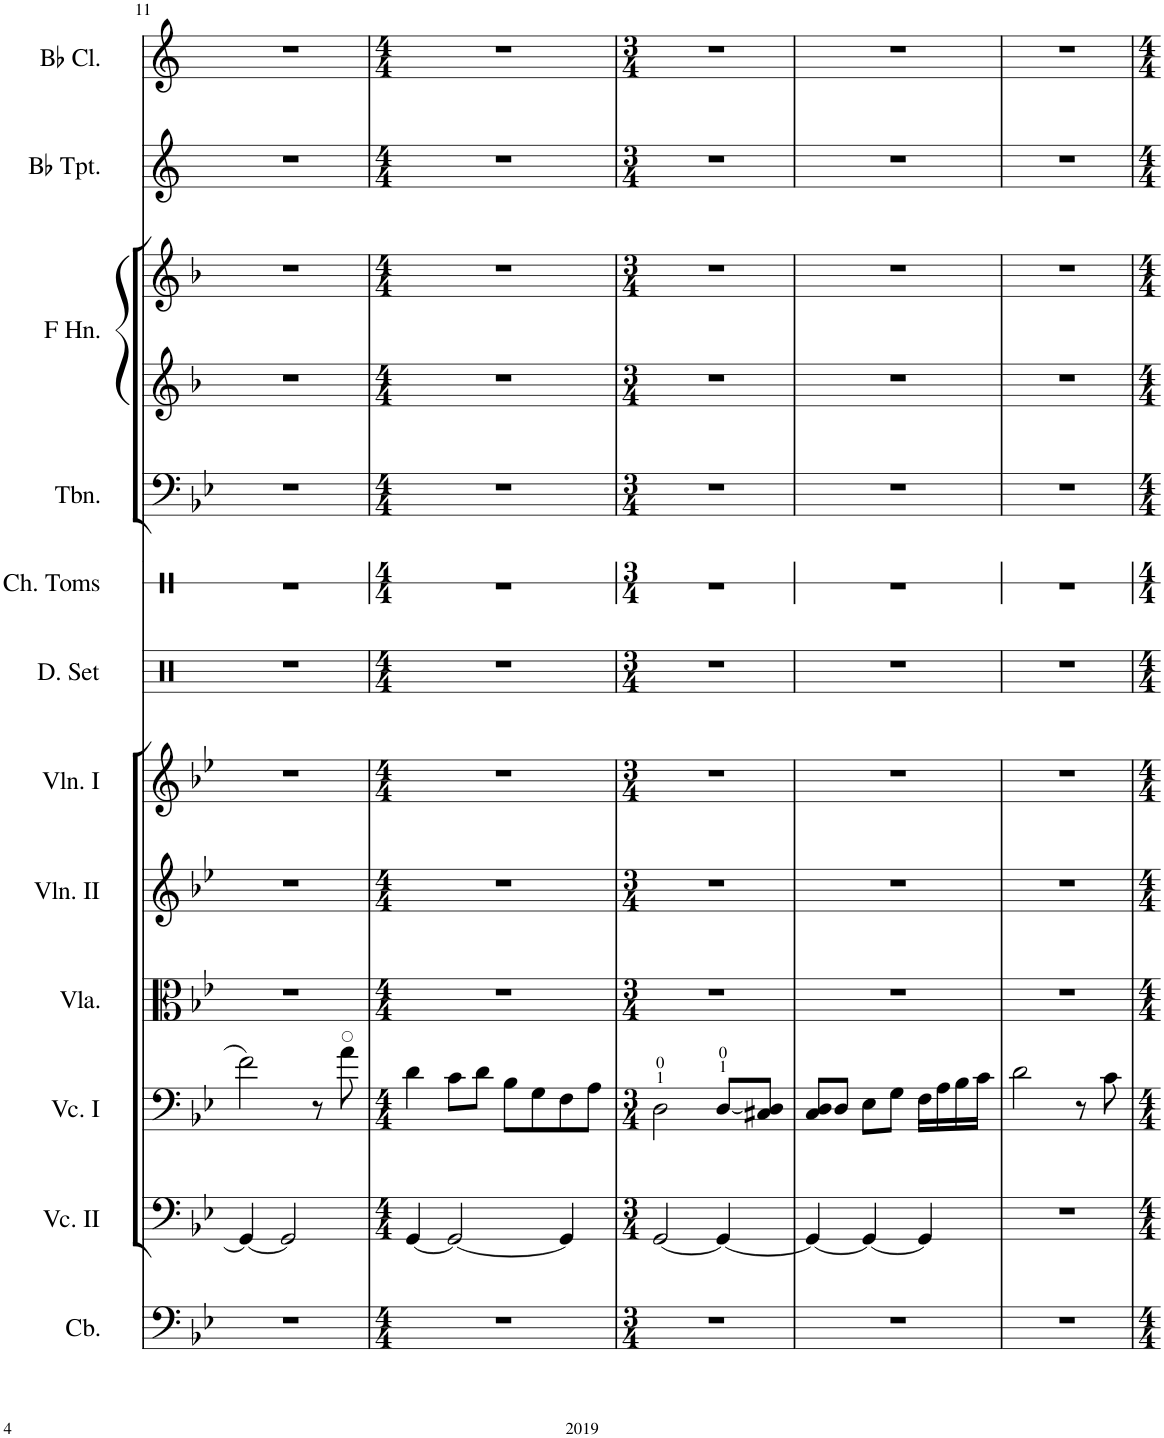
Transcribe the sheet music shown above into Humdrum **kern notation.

**kern	**kern	**kern	**kern	**kern	**kern	**kern	**kern	**kern	**kern	**kern	**kern	**kern
*part12	*part11	*part10	*part9	*part8	*part7	*part6	*part5	*part4	*part3	*part3	*part2	*part1
*staff13	*staff12	*staff11	*staff10	*staff9	*staff8	*staff7	*staff6	*staff5	*staff4	*staff3	*staff2	*staff1
*I"Contrabasses	*I"Violoncellos II	*I"Violoncellos I	*I"Violas	*I"Violins II	*I"Violins I	*I"Drumset	*I"Chinese Tom-Toms	*I"Trombone	*I"French Horn	*	*I"Trumpets in Bb	*I"Clarinets in Bb
*I'Cb.	*I'Vc. II	*I'Vc. I	*I'Vla.	*I'Vln. II	*I'Vln. I	*I'D. Set	*I'Ch. Toms	*I'Tbn.	*I'F Hn.	*	*	*
!!LO:PB:g=z
*clefF4	*clefF4	*clefF4	*clefC3	*clefG2	*clefG2	*clefX	*clefX	*clefF4	*clefG2	*clefG2	*clefG2	*clefG2
*Trd7c12	*	*	*	*	*	*	*	*	*Trd4c7	*Trd4c7	*Trd1c2	*Trd1c2
*k[b-e-]	*k[b-e-]	*k[b-e-]	*k[b-e-]	*k[b-e-]	*k[b-e-]	*k[]	*k[]	*k[b-e-]	*k[b-]	*k[b-]	*k[]	*k[]
*M3/4	*M3/4	*M3/4	*M3/4	*M3/4	*M3/4	*M3/4	*M3/4	*M3/4	*M3/4	*M3/4	*M3/4	*M3/4
=11	=11	=11	=11	=11	=11	=11	=11	=11	=11	=11	=11	=11
2.r	4GG/_	2f\	2.r	2.r	2.r	2.r	2.r	2.r	2.r	2.r	2.r	2.r
.	2GG/]	.	.	.	.	.	.	.	.	.	.	.
.	.	8r	.	.	.	.	.	.	.	.	.	.
.	.	8a\	.	.	.	.	.	.	.	.	.	.
=12	=12	=12	=12	=12	=12	=12	=12	=12	=12	=12	=12	=12
*M4/4	*M4/4	*M4/4	*M4/4	*M4/4	*M4/4	*M4/4	*M4/4	*M4/4	*M4/4	*M4/4	*M4/4	*M4/4
1r	[4GG/	4d\	1r	1r	1r	1r	1r	1r	1r	1r	1r	1r
.	2GG/_	8c\L	.	.	.	.	.	.	.	.	.	.
.	.	8d\J	.	.	.	.	.	.	.	.	.	.
.	.	8B-\L	.	.	.	.	.	.	.	.	.	.
.	.	8G\	.	.	.	.	.	.	.	.	.	.
.	4GG/]	8F\	.	.	.	.	.	.	.	.	.	.
.	.	8A\J	.	.	.	.	.	.	.	.	.	.
=13	=13	=13	=13	=13	=13	=13	=13	=13	=13	=13	=13	=13
*M3/4	*M3/4	*M3/4	*M3/4	*M3/4	*M3/4	*M3/4	*M3/4	*M3/4	*M3/4	*M3/4	*M3/4	*M3/4
2.r	[2GG/	2D\	2.r	2.r	2.r	2.r	2.r	2.r	2.r	2.r	2.r	2.r
.	4GG/_	[8D/L	.	.	.	.	.	.	.	.	.	.
.	.	8C#X/ 8D/]J	.	.	.	.	.	.	.	.	.	.
=14	=14	=14	=14	=14	=14	=14	=14	=14	=14	=14	=14	=14
2.r	4GG/_	8C/ 8D/L	2.r	2.r	2.r	2.r	2.r	2.r	2.r	2.r	2.r	2.r
.	.	8D/J	.	.	.	.	.	.	.	.	.	.
.	4GG/_	8E-\L	.	.	.	.	.	.	.	.	.	.
.	.	8G\J	.	.	.	.	.	.	.	.	.	.
.	4GG/]	16F\LL	.	.	.	.	.	.	.	.	.	.
.	.	16A\	.	.	.	.	.	.	.	.	.	.
.	.	16B-\	.	.	.	.	.	.	.	.	.	.
.	.	16c\JJ	.	.	.	.	.	.	.	.	.	.
=15	=15	=15	=15	=15	=15	=15	=15	=15	=15	=15	=15	=15
2.r	2.r	2d\	2.r	2.r	2.r	2.r	2.r	2.r	2.r	2.r	2.r	2.r
.	.	8r	.	.	.	.	.	.	.	.	.	.
.	.	8c\	.	.	.	.	.	.	.	.	.	.
=	=	=	=	=	=	=	=	=	=	=	=	=
*-	*-	*-	*-	*-	*-	*-	*-	*-	*-	*-	*-	*-
